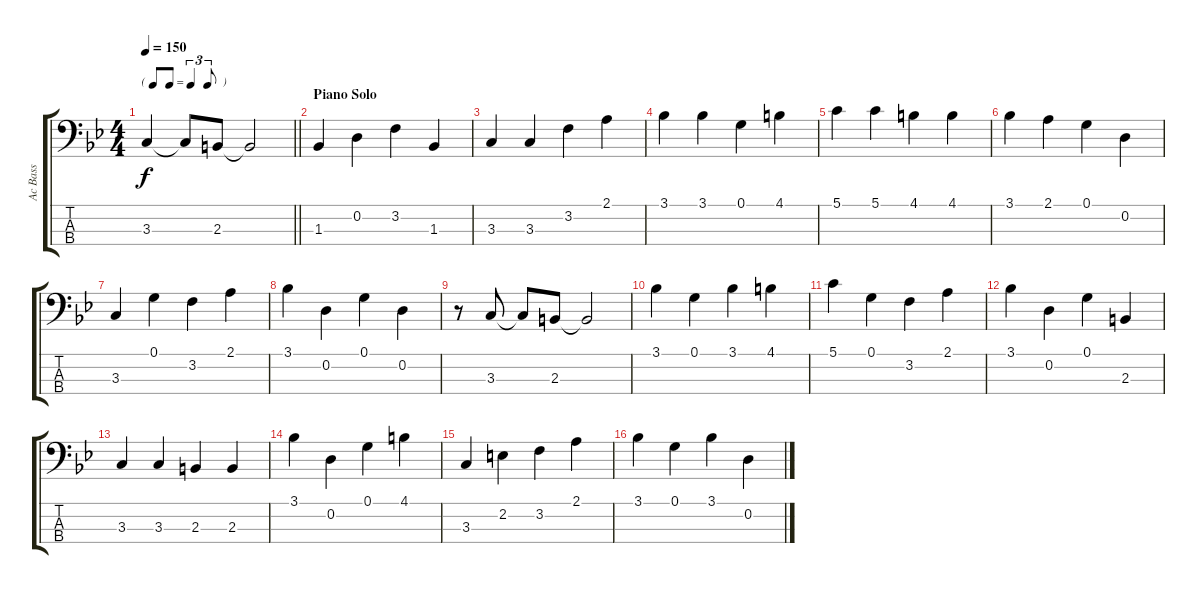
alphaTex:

\track ("Ac Bass" "Ac Bass") {instrument acousticbass}
\staff {score tabs}
\tuning (G2 D2 A1 E1) {hide}
\ts (4 4)
\tf triplet8th
\tempo 150
\clef f4
\barLineRight lightlight
\ks bb
3.3.4{dy f} 3.3{t}.8 2.3.8 2.3{t}.2 |
\section ("" "Piano Solo")
1.3.4 0.2.4 3.2.4 1.3.4 |
3.3.4 3.3.4 3.2.4 2.1.4 |
3.1.4 3.1.4 0.1.4 4.1.4 |
5.1.4 5.1.4 4.1.4 4.1.4 |
3.1.4 2.1.4 0.1.4 0.2.4 |
3.3.4 0.1.4 3.2.4 2.1.4 |
3.1.4 0.2.4 0.1.4 0.2.4 |
r.8 3.3.8 3.3{t}.8 2.3.8 2.3{t}.2 |
3.1.4 0.1.4 3.1.4 4.1.4 |
5.1.4 0.1.4 3.2.4 2.1.4 |
3.1.4 0.2.4 0.1.4 2.3.4 |
3.3.4 3.3.4 2.3.4 2.3.4 |
3.1.4 0.2.4 0.1.4 4.1.4 |
3.3.4 2.2.4 3.2.4 2.1.4 |
3.1.4 0.1.4 3.1.4 0.2.4
